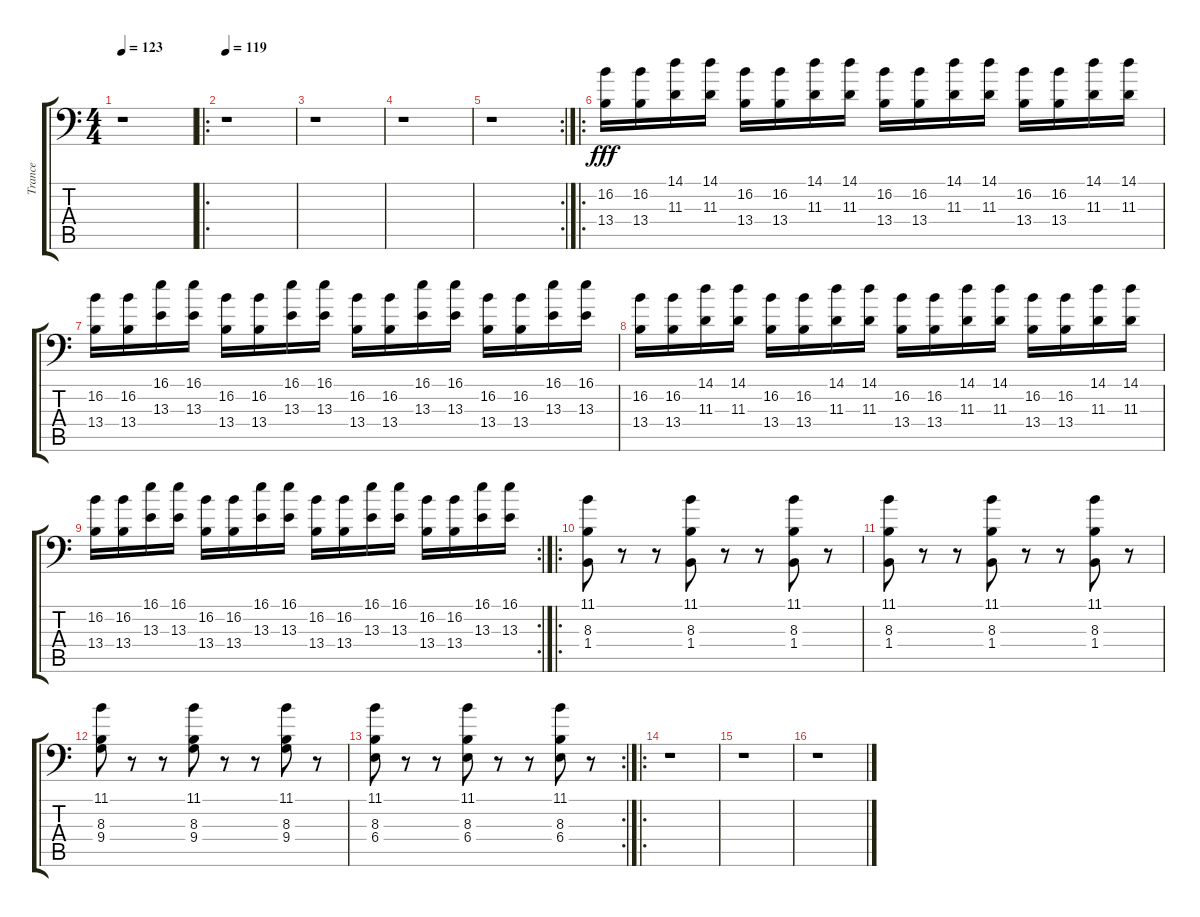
\track ("Trance" "Trance") {instrument lead2sawtooth}
\staff {score tabs}
\tuning (C4 G3 Eb3 Bb2 F2 Bb1) {hide}
\ts (4 4)
\tempo 123
\clef f4
\ks c
r.1{dy fff} |
\ro
\tempo 119
r.1 |
r.1 |
r.1 |
\rc 2
r.1 |
\ro
(16.2 13.4).16 (16.2 13.4).16 (14.1 11.3).16 (14.1 11.3).16 (16.2 13.4).16 (16.2 13.4).16 (14.1 11.3).16 (14.1 11.3).16 (16.2 13.4).16 (16.2 13.4).16 (14.1 11.3).16 (14.1 11.3).16 (16.2 13.4).16 (16.2 13.4).16 (14.1 11.3).16 (14.1 11.3).16 |
(16.2 13.4).16 (16.2 13.4).16 (16.1 13.3).16 (16.1 13.3).16 (16.2 13.4).16 (16.2 13.4).16 (16.1 13.3).16 (16.1 13.3).16 (16.2 13.4).16 (16.2 13.4).16 (16.1 13.3).16 (16.1 13.3).16 (16.2 13.4).16 (16.2 13.4).16 (16.1 13.3).16 (16.1 13.3).16 |
(16.2 13.4).16 (16.2 13.4).16 (14.1 11.3).16 (14.1 11.3).16 (16.2 13.4).16 (16.2 13.4).16 (14.1 11.3).16 (14.1 11.3).16 (16.2 13.4).16 (16.2 13.4).16 (14.1 11.3).16 (14.1 11.3).16 (16.2 13.4).16 (16.2 13.4).16 (14.1 11.3).16 (14.1 11.3).16 |
\rc 2
(16.2 13.4).16 (16.2 13.4).16 (16.1 13.3).16 (16.1 13.3).16 (16.2 13.4).16 (16.2 13.4).16 (16.1 13.3).16 (16.1 13.3).16 (16.2 13.4).16 (16.2 13.4).16 (16.1 13.3).16 (16.1 13.3).16 (16.2 13.4).16 (16.2 13.4).16 (16.1 13.3).16 (16.1 13.3).16 |
\ro
(11.1 8.3 1.4).8 r.8 r.8 (11.1 8.3 1.4).8 r.8 r.8 (11.1 8.3 1.4).8 r.8 |
(11.1 8.3 1.4).8 r.8 r.8 (11.1 8.3 1.4).8 r.8 r.8 (11.1 8.3 1.4).8 r.8 |
(11.1 8.3 9.4).8 r.8 r.8 (11.1 8.3 9.4).8 r.8 r.8 (11.1 8.3 9.4).8 r.8 |
\rc 2
(11.1 8.3 6.4).8 r.8 r.8 (11.1 8.3 6.4).8 r.8 r.8 (11.1 8.3 6.4).8 r.8 |
\ro
r.1 |
r.1 |
r.1
